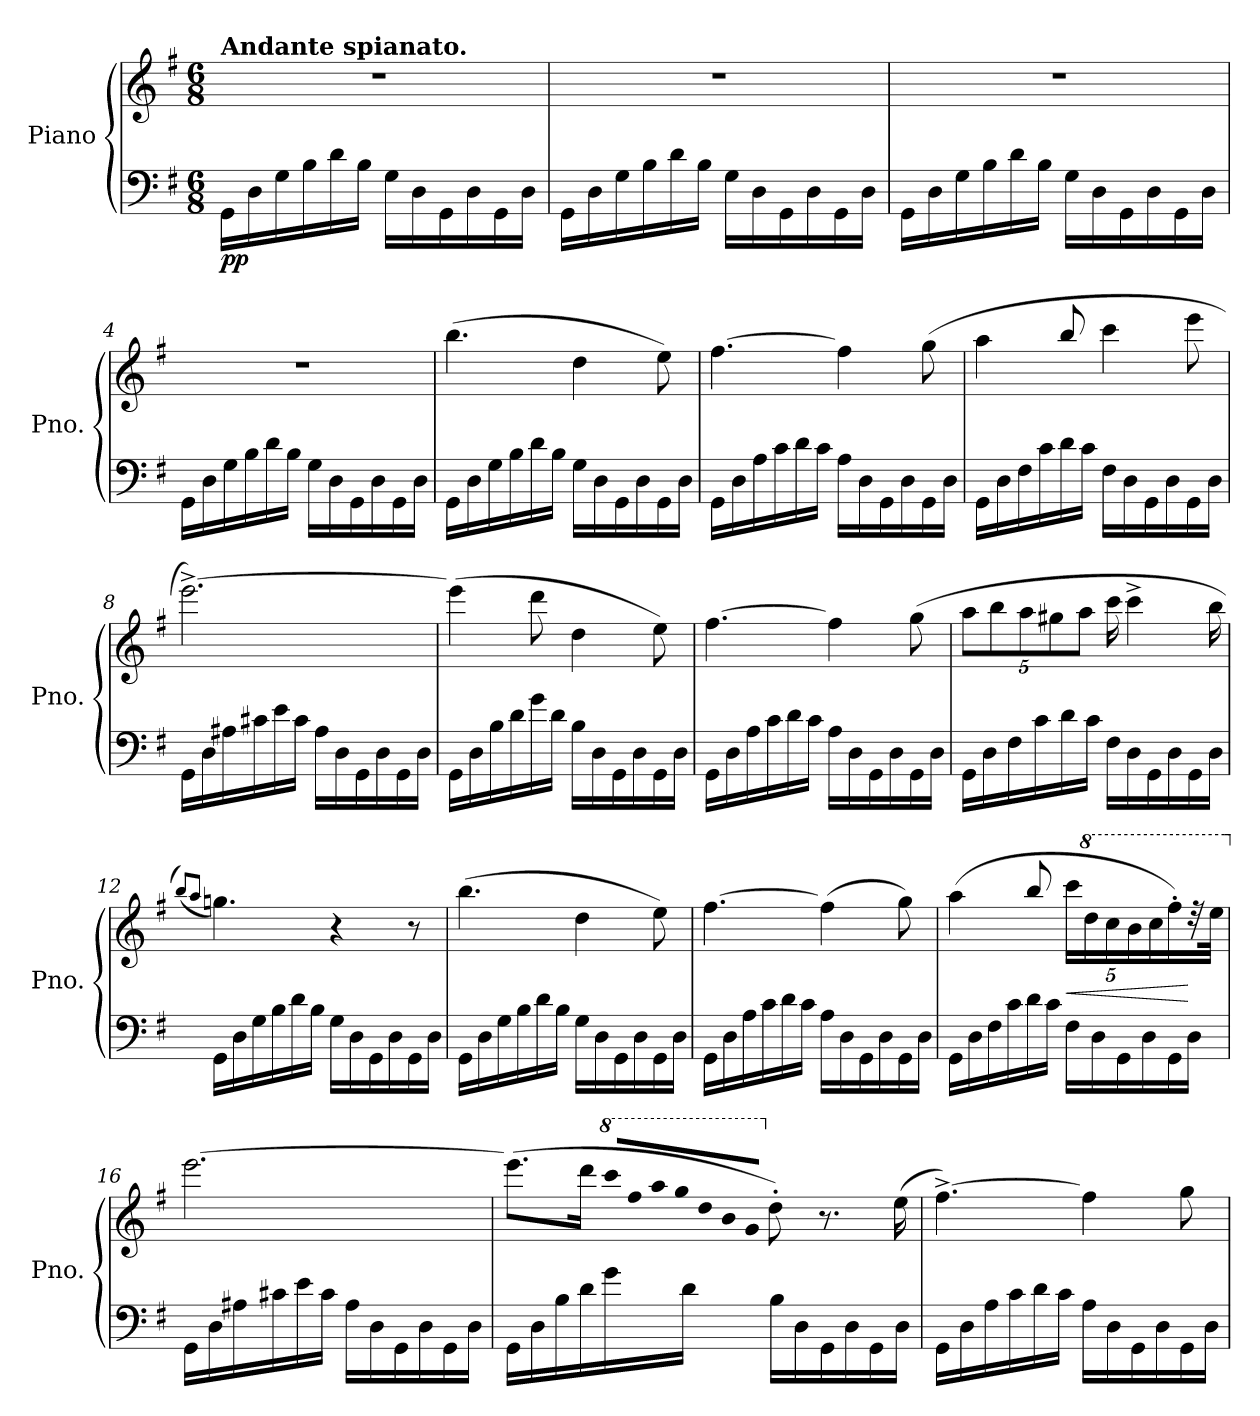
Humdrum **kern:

**kern	**kern	**dynam
*part1	*part1	*part1
*staff2	*staff1	*staff1/2
*I"Piano	*	*
*I'Pno.	*	*
*clefF4	*clefG2	*
*k[f#]	*k[f#]	*
*M6/8	*M6/8	*
=1	=1	=1
!	!LO:TX:a:B:t=Andante spianato.	!
!	!	!LO:DY:b=2
16GG\LL	2.r	pp
16D\	.	.
16G\	.	.
16B\	.	.
16d\	.	.
16B\JJ	.	.
16G\LL	.	.
16D\	.	.
16GG\	.	.
16D\	.	.
16GG\	.	.
16D\JJ	.	.
=2	=2	=2
16GG\LL	2.r	.
16D\	.	.
16G\	.	.
16B\	.	.
16d\	.	.
16B\JJ	.	.
16G\LL	.	.
16D\	.	.
16GG\	.	.
16D\	.	.
16GG\	.	.
16D\JJ	.	.
=3	=3	=3
16GG\LL	2.r	.
16D\	.	.
16G\	.	.
16B\	.	.
16d\	.	.
16B\JJ	.	.
16G\LL	.	.
16D\	.	.
16GG\	.	.
16D\	.	.
16GG\	.	.
16D\JJ	.	.
!!LO:LB:g=z
=4	=4	=4
16GG\LL	2.r	.
16D\	.	.
16G\	.	.
16B\	.	.
16d\	.	.
16B\JJ	.	.
16G\LL	.	.
16D\	.	.
16GG\	.	.
16D\	.	.
16GG\	.	.
16D\JJ	.	.
=5	=5	=5
16GG\LL	(>4.bb\	.
16D\	.	.
16G\	.	.
16B\	.	.
16d\	.	.
16B\JJ	.	.
16G\LL	4dd\	.
16D\	.	.
16GG\	.	.
16D\	.	.
16GG\	8ee\)	.
16D\JJ	.	.
!!LO:LB:g=z
=6	=6	=6
16GG\LL	[4.ff#\	.
16D\	.	.
16A\	.	.
16c\	.	.
16d\	.	.
16c\JJ	.	.
16A\LL	4ff#\]	.
16D\	.	.
16GG\	.	.
16D\	.	.
16GG\	(>8gg\	.
16D\JJ	.	.
=7	=7	=7
16GG\LL	4aa\	.
16D\	.	.
16F#\	.	.
16c\	.	.
16d\	8bb/	.
16c\JJ	.	.
16F#\LL	4ccc\	.
16D\	.	.
16GG\	.	.
16D\	.	.
16GG\	8eee\	.
16D\JJ	.	.
=8	=8	=8
16GG\LL	[2.eee^\)	.
16D\	.	.
16A#X\	.	.
16c#X\	.	.
16e\	.	.
16c#\JJ	.	.
16A#\LL	.	.
16D\	.	.
16GG\	.	.
16D\	.	.
16GG\	.	.
16D\JJ	.	.
!!LO:LB:g=z
=9	=9	=9
16GG\LL	(>4eee\]	.
16D\	.	.
16B\	.	.
16d\	.	.
16g\	8ddd\	.
16d\JJ	.	.
16B\LL	4dd\	.
16D\	.	.
16GG\	.	.
16D\	.	.
16GG\	8ee\)	.
16D\JJ	.	.
=10	=10	=10
16GG\LL	[4.ff#\	.
16D\	.	.
16A\	.	.
16c\	.	.
16d\	.	.
16c\JJ	.	.
16A\LL	4ff#\]	.
16D\	.	.
16GG\	.	.
16D\	.	.
16GG\	(>8gg\	.
16D\JJ	.	.
!!LO:LB:g=z
=11	=11	=11
*	*Xbrackettup	*
16GG\LL	40%3aa\L	.
16D\	.	.
.	40%3bb\	.
16F#\	.	.
.	40%3aa\	.
16c\	.	.
.	40%3gg#X\	.
16d\	.	.
.	40%3aa\J	.
16c\JJ	.	.
16F#\LL	16ccc\	.
16D\	4ccc^\	.
16GG\	.	.
16D\	.	.
16GG\	.	.
16D\JJ	16bb\	.
=12	=12	=12
.	(<8qbb/L)	.
.	8qaa/J	.
16GG\LL	4.ggn\)	.
16D\	.	.
16G\	.	.
16B\	.	.
16d\	.	.
16B\JJ	.	.
16G\LL	4r	.
16D\	.	.
16GG\	.	.
16D\	.	.
16GG\	8r	.
16D\JJ	.	.
!!LO:PB:g=z
=13	=13	=13
16GG\LL	(>4.bb\	.
16D\	.	.
16G\	.	.
16B\	.	.
16d\	.	.
16B\JJ	.	.
16G\LL	4dd\	.
16D\	.	.
16GG\	.	.
16D\	.	.
16GG\	8ee\)	.
16D\JJ	.	.
=14	=14	=14
16GG\LL	[4.ff#\	.
16D\	.	.
16A\	.	.
16c\	.	.
16d\	.	.
16c\JJ	.	.
16A\LL	(>4ff#\]	.
16D\	.	.
16GG\	.	.
16D\	.	.
16GG\	8gg\)	.
16D\JJ	.	.
=15	=15	=15
16GG\LL	(>4aa\	.
16D\	.	.
16F#\	.	.
16c\	.	.
16d\	8bb/	.
16c\JJ	.	.
!	!	!LO:HP:b
16F#\LL	20ccc\LL	<
*	*8va	*
.	20ddd\	.
16D\	.	.
.	20ccc\	.
16GG\	.	.
.	20bb\	.
16D\	.	.
.	20ccc\	.
16GG\	16fff#'\)	.
16D\JJ	32r	[
.	32eee\JJk	.
!!LO:LB:g=z
=16	=16	=16
*	*X8va	*
16GG\LL	[2.eee\	.
16D\	.	.
16A#X\	.	.
16c#X\	.	.
16e\	.	.
16c#\JJ	.	.
16A#\LL	.	.
16D\	.	.
16GG\	.	.
16D\	.	.
16GG\	.	.
16D\JJ	.	.
=17	=17	=17
16GG\LL	(>8.eee\L]	.
16D\	.	.
16B\	.	.
16d\	16ddd\Jk	.
*	*8va	*
*	*Xtuplet	*
!	!LO:N:vis=32	!
16g\	960%17cccc/LLL	.
!	!LO:N:vis=32	!
.	960%17fff#/	.
!	!LO:N:vis=32	!
.	960%17aaa/	.
!	!LO:N:vis=32	!
.	960%17ggg/	.
16d\JJ	.	.
!	!LO:N:vis=32	!
.	960%17ddd/	.
!	!LO:N:vis=32	!
.	960%17bb/	.
!	!LO:N:vis=32	!
.	960%17gg/JJJ	.
*	*X8va	*
.	8dd'\)	.
16B\LL	.	.
16D\	.	.
.	8.r	.
16GG\	.	.
16D\	.	.
16GG\	.	.
.	(>16ee\	.
16D\JJ	.	.
.	960ryy	.
=18	=18	=18
16GG\LL	[4.ff#^\)	.
16D\	.	.
16A\	.	.
16c\	.	.
16d\	.	.
16c\JJ	.	.
16A\LL	4ff#\]	.
16D\	.	.
16GG\	.	.
16D\	.	.
16GG\	8gg\	.
16D\JJ	.	.
=	=	=
*-	*-	*-
